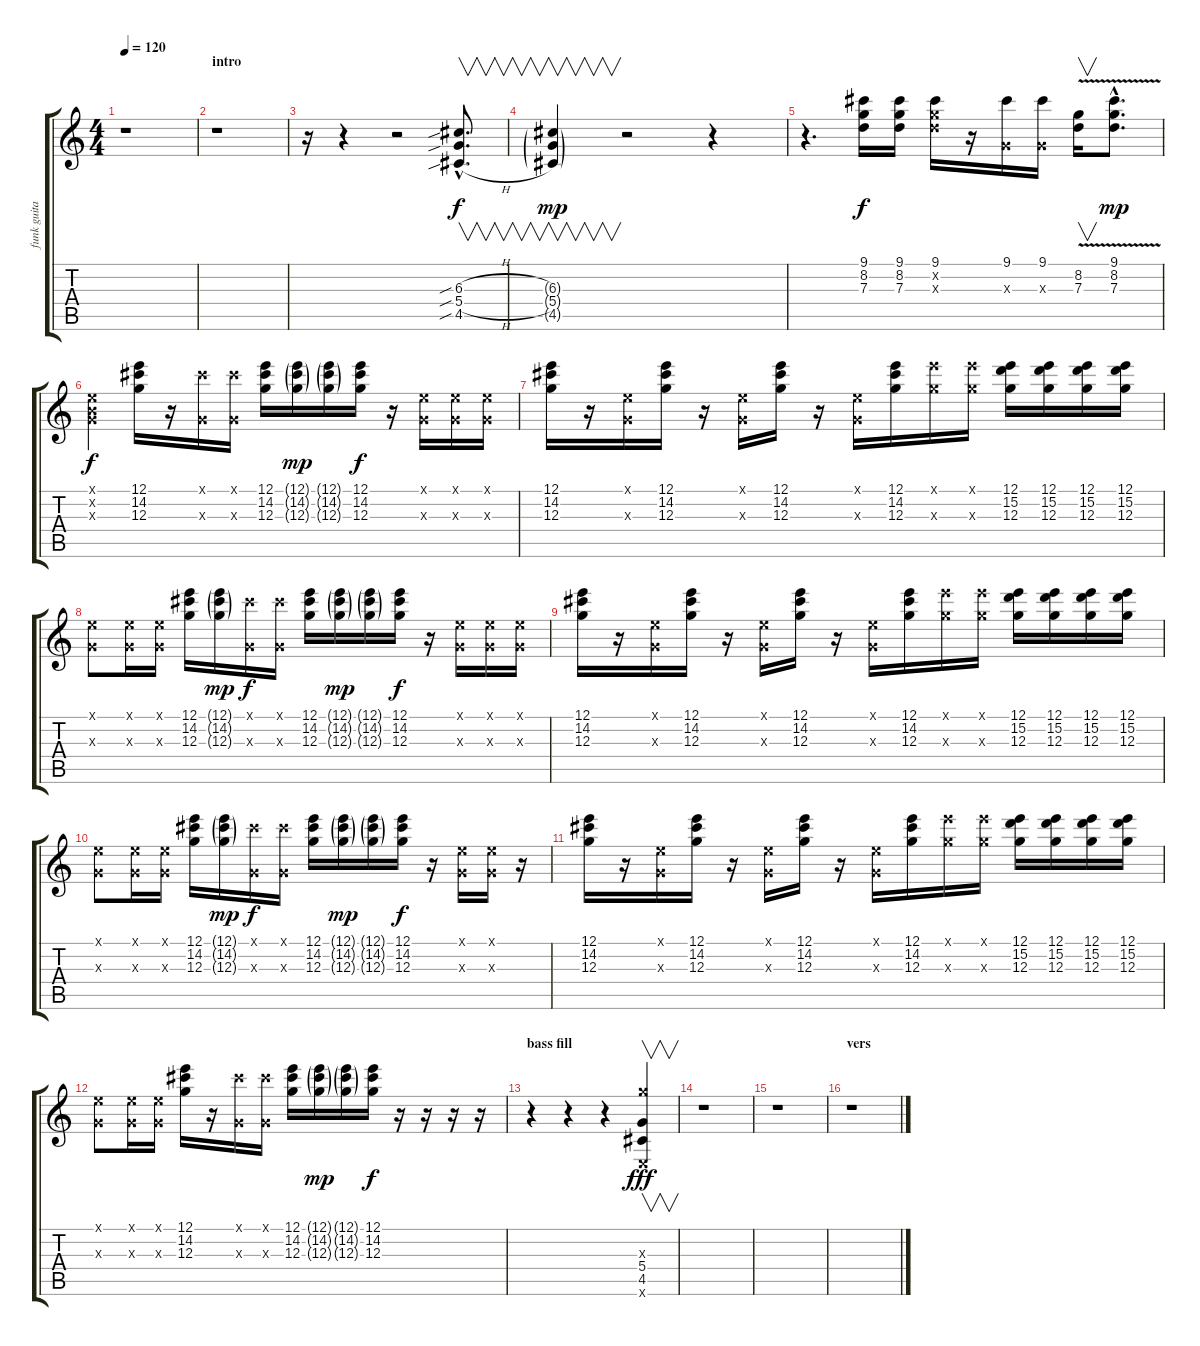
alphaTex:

\track ("funk guitar" "funk guita") {instrument electricguitarclean}
\staff {score tabs}
\tuning (E4 B3 G3 D3 A2 E2) {hide}
\ts (4 4)
\tempo 120
\clef g2
\ks c
r.1{dy f instrument electricguitarclean} |
\section ("" "intro")
r.1 |
r.16 r.4 r.2 (6.3{sib h hac} 5.4{sib h hac} 4.5{sib h hac}).8{v d} |
(6.3{g} 5.4{g} 4.5{g}).4{v dy mp} r.2 r.4 |
r.4{d} (9.1 8.2 7.3).16{dy f} (9.1 8.2 7.3).16 (9.1 8.2{x} 7.3{x}).16 r.16 (9.1 0.3{x}).16 (9.1 0.3{x}).16 (8.2 7.3{v}).16{v} (9.1{v hac} 8.2{hac} 7.3{hac}).8{d dy mp} |
(0.1{x} 0.2{x} 0.3{x}).4{dy f} (12.1 14.2 12.3).16 r.16 (9.1{x} 0.3{x}).16 (9.1{x} 0.3{x}).16 (12.1 14.2 12.3).16 (12.1{g} 14.2{g} 12.3{g}).16{dy mp} (12.1{g} 14.2{g} 12.3{g}).16 (12.1 14.2 12.3).16{dy f} r.16 (0.1{x} 0.3{x}).16 (0.1{x} 0.3{x}).16 (0.1{x} 0.3{x}).16 |
(12.1 14.2 12.3).16 r.16 (0.1{x} 0.3{x}).16 (12.1 14.2 12.3).16 r.16 (0.1{x} 0.3{x}).16 (12.1 14.2 12.3).16 r.16 (0.1{x} 0.3{x}).16 (12.1 14.2 12.3).16 (12.1{x} 12.3{x}).16 (12.1{x} 12.3{x}).16 (12.1 15.2 12.3).16 (12.1 15.2 12.3).16 (12.1 15.2 12.3).16 (12.1 15.2 12.3).16 |
(0.1{x} 0.3{x}).8 (0.1{x} 0.3{x}).16 (0.1{x} 0.3{x}).16 (12.1 14.2 12.3).16 (12.1{g} 14.2{g} 12.3{g}).16{dy mp} (9.1{x} 0.3{x}).16{dy f} (9.1{x} 0.3{x}).16 (12.1 14.2 12.3).16 (12.1{g} 14.2{g} 12.3{g}).16{dy mp} (12.1{g} 14.2{g} 12.3{g}).16 (12.1 14.2 12.3).16{dy f} r.16 (0.1{x} 0.3{x}).16 (0.1{x} 0.3{x}).16 (0.1{x} 0.3{x}).16 |
(12.1 14.2 12.3).16 r.16 (0.1{x} 0.3{x}).16 (12.1 14.2 12.3).16 r.16 (0.1{x} 0.3{x}).16 (12.1 14.2 12.3).16 r.16 (0.1{x} 0.3{x}).16 (12.1 14.2 12.3).16 (12.1{x} 12.3{x}).16 (12.1{x} 12.3{x}).16 (12.1 15.2 12.3).16 (12.1 15.2 12.3).16 (12.1 15.2 12.3).16 (12.1 15.2 12.3).16 |
(0.1{x} 0.3{x}).8 (0.1{x} 0.3{x}).16 (0.1{x} 0.3{x}).16 (12.1 14.2 12.3).16 (12.1{g} 14.2{g} 12.3{g}).16{dy mp} (9.1{x} 0.3{x}).16{dy f} (9.1{x} 0.3{x}).16 (12.1 14.2 12.3).16 (12.1{g} 14.2{g} 12.3{g}).16{dy mp} (12.1{g} 14.2{g} 12.3{g}).16 (12.1 14.2 12.3).16{dy f} r.16 (0.1{x} 0.3{x}).16 (0.1{x} 0.3{x}).16 r.16 |
(12.1 14.2 12.3).16 r.16 (0.1{x} 0.3{x}).16 (12.1 14.2 12.3).16 r.16 (0.1{x} 0.3{x}).16 (12.1 14.2 12.3).16 r.16 (0.1{x} 0.3{x}).16 (12.1 14.2 12.3).16 (12.1{x} 12.3{x}).16 (12.1{x} 12.3{x}).16 (12.1 15.2 12.3).16 (12.1 15.2 12.3).16 (12.1 15.2 12.3).16 (12.1 15.2 12.3).16 |
(0.1{x} 0.3{x}).8 (0.1{x} 0.3{x}).16 (0.1{x} 0.3{x}).16 (12.1 14.2 12.3).16 r.16 (9.1{x} 0.3{x}).16 (9.1{x} 0.3{x}).16 (12.1 14.2 12.3).16 (12.1{g} 14.2{g} 12.3{g}).16{dy mp} (12.1{g} 14.2{g} 12.3{g}).16 (12.1 14.2 12.3).16{dy f} r.16 r.16 r.16 r.16 |
\section ("" "bass fill")
r.4 r.4 r.4 (12.3{x} 5.4 4.5 0.6{x}).4{v dy fff} |
r.1 |
r.1 |
\section ("" "vers")
r.1
